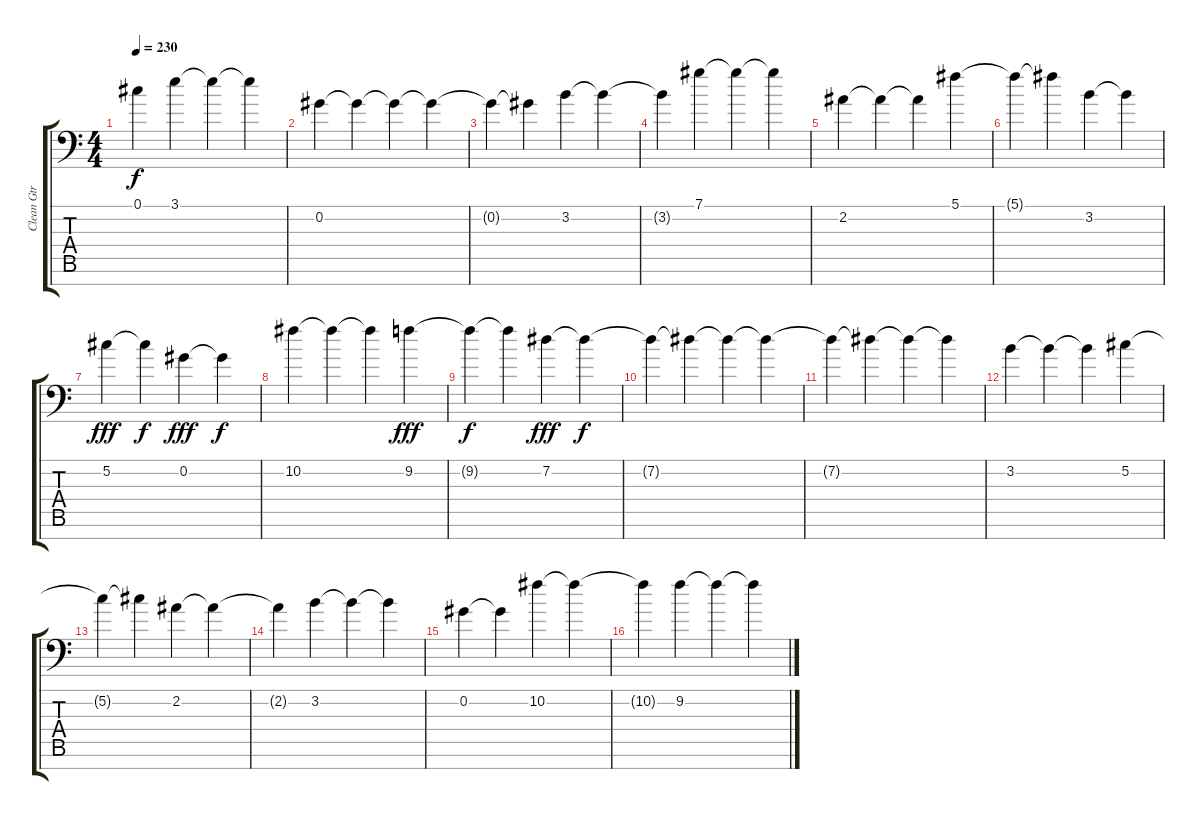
\track ("Clean Gtr 1" "Clean Gtr ") {instrument acousticguitarsteel}
\staff {score tabs}
\tuning (Db4 Ab3 Eb3 Db3 Ab2 Eb2 Ab1) {hide}
\ts (4 4)
\tempo 230
\clef f4
\ks c
0.1{t}.4{dy f} 3.1.4 3.1{t}.4 3.1{t}.4 |
0.2.4 0.2{t}.4 0.2{t}.4 0.2{t}.4 |
0.2{t}.4 0.2{t}.4 3.2.4 3.2{t}.4 |
3.2{t}.4 7.1.4 7.1{t}.4 7.1{t}.4 |
2.2.4 2.2{t}.4 2.2{t}.4 5.1.4 |
5.1{t}.4 5.1{t}.4 3.2.4 3.2{t}.4 |
5.2.4{dy fff} 5.2{t}.4{dy f} 0.2.4{dy fff} 0.2{t}.4{dy f} |
10.2.4 10.2{t}.4 10.2{t}.4 9.2.4{dy fff} |
9.2{t}.4{dy f} 9.2{t}.4 7.2.4{dy fff} 7.2{t}.4{dy f} |
7.2{t}.4 7.2{t}.4 7.2{t}.4 7.2{t}.4 |
7.2{t}.4 7.2{t}.4 7.2{t}.4 7.2{t}.4 |
3.2.4 3.2{t}.4 3.2{t}.4 5.2.4 |
5.2{t}.4 5.2{t}.4 2.2.4 2.2{t}.4 |
2.2{t}.4 3.2.4 3.2{t}.4 3.2{t}.4 |
0.2.4 0.2{t}.4 10.2.4 10.2{t}.4 |
10.2{t}.4 9.2.4 9.2{t}.4 9.2{t}.4
